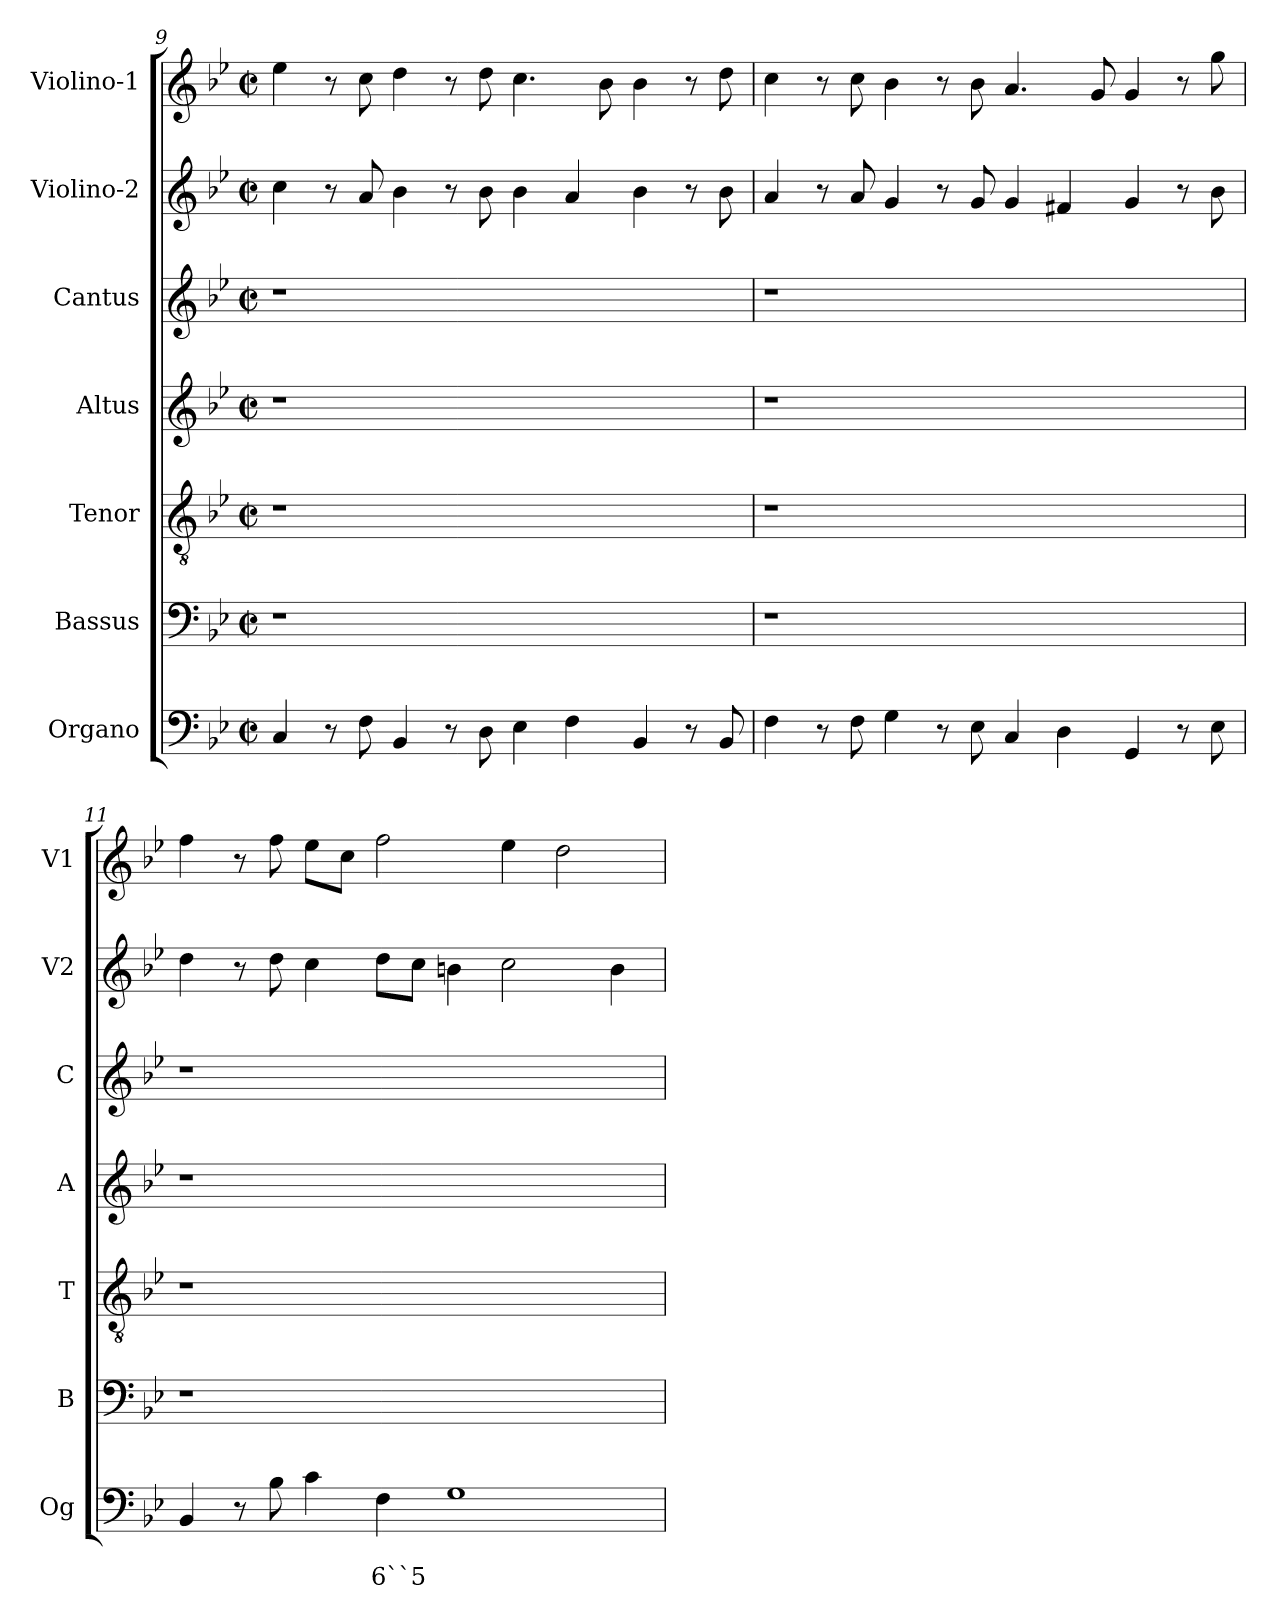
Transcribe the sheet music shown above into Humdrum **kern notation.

**kern	**text	**text	**kern	**kern	**kern	**kern	**kern	**kern
*part7	*part7	*part7	*part6	*part5	*part4	*part3	*part2	*part1
*staff7	*staff7	*staff7	*staff6	*staff5	*staff4	*staff3	*staff2	*staff1
*I"Organo	*	*	*I"Bassus	*I"Tenor	*I"Altus	*I"Cantus	*I"Violino-2	*I"Violino-1
*I'Og	*	*	*I'B	*I'T	*I'A	*I'C	*I'V2	*I'V1
!!LO:LB:g=z
*clefF4	*	*	*clefF4	*clefGv2	*clefG2	*clefG2	*clefG2	*clefG2
*k[b-e-]	*	*	*k[b-e-]	*k[b-e-]	*k[b-e-]	*k[b-e-]	*k[b-e-]	*k[b-e-]
*B-:	*	*	*B-:	*B-:	*B-:	*B-:	*B-:	*B-:
*M2/2	*	*	*M2/2	*M2/2	*M2/2	*M2/2	*M2/2	*M2/2
*met(c|)	*	*	*met(c|)	*met(c|)	*met(c|)	*met(c|)	*met(c|)	*met(c|)
=9	=9	=9	=9	=9	=9	=9	=9	=9
4C/	.	.	1r	1r	1r	1r	4cc\	4ee-\
8r	.	.	.	.	.	.	8r	8r
8F\	.	.	.	.	.	.	8a/	8cc\
4BB-/	.	.	.	.	.	.	4b-\	4dd\
8r	.	.	.	.	.	.	8r	8r
8D\	.	.	.	.	.	.	8b-\	8dd\
4E-\	.	.	1ryy	1ryy	1ryy	1ryy	4b-\	4.cc\
4F\	.	.	.	.	.	.	4a/	.
.	.	.	.	.	.	.	.	8b-\
4BB-/	.	.	.	.	.	.	4b-\	4b-\
8r	.	.	.	.	.	.	8r	8r
8BB-/	.	.	.	.	.	.	8b-\	8dd\
=10	=10	=10	=10	=10	=10	=10	=10	=10
4F\	.	.	1r	1r	1r	1r	4a/	4cc\
8r	.	.	.	.	.	.	8r	8r
8F\	.	.	.	.	.	.	8a/	8cc\
4G\	.	.	.	.	.	.	4g/	4b-\
8r	.	.	.	.	.	.	8r	8r
8E-\	.	.	.	.	.	.	8g/	8b-\
4C/	.	.	1ryy	1ryy	1ryy	1ryy	4g/	4.a/
4D\	.	.	.	.	.	.	4f#X/	.
.	.	.	.	.	.	.	.	8g/
4GG/	.	.	.	.	.	.	4g/	4g/
8r	.	.	.	.	.	.	8r	8r
8E-\	.	.	.	.	.	.	8b-\	8gg\
=11	=11	=11	=11	=11	=11	=11	=11	=11
4BB-/	.	.	1r	1r	1r	1r	4dd\	4ff\
8r	.	.	.	.	.	.	8r	8r
8B-\	.	.	.	.	.	.	8dd\	8ff\
4c\	.	.	.	.	.	.	4cc\	8ee-\L
.	.	.	.	.	.	.	.	8cc\J
!	!	!LO:LY:b	!	!	!	!	!	!
4F\	.	6``5	.	.	.	.	8dd\L	2ff\
.	.	.	.	.	.	.	8cc\J	.
1G	.	.	1ryy	1ryy	1ryy	1ryy	4bn\	.
.	.	.	.	.	.	.	2cc\	4ee-\
.	.	.	.	.	.	.	.	2dd\
.	.	.	.	.	.	.	4b\	.
=	=	=	=	=	=	=	=	=
*-	*-	*-	*-	*-	*-	*-	*-	*-
